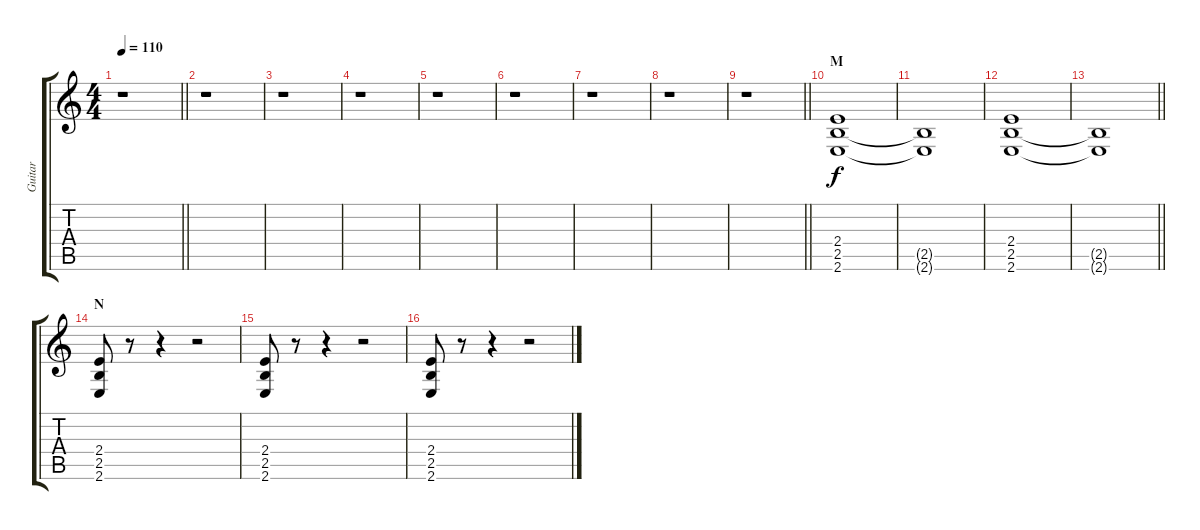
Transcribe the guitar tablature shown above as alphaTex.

\track ("Guitar" "Guitar") {instrument distortionguitar}
\staff {score tabs}
\tuning (E4 B3 G3 D3 A2 D2) {hide}
\ts (4 4)
\tempo 110
\clef g2
\barLineRight lightlight
\ks c
r.1{dy f} |
r.1 |
r.1 |
r.1 |
r.1 |
r.1 |
r.1 |
r.1 |
\barLineRight lightlight
r.1 |
\section ("" "M")
(2.4 2.5 2.6).1 |
(2.5{t} 2.6{t}).1 |
(2.4 2.5 2.6).1 |
\barLineRight lightlight
(2.5{t} 2.6{t}).1 |
\section ("" "N")
(2.4 2.5 2.6).8 r.8 r.4 r.2 |
(2.4 2.5 2.6).8 r.8 r.4 r.2 |
(2.4 2.5 2.6).8 r.8 r.4 r.2
